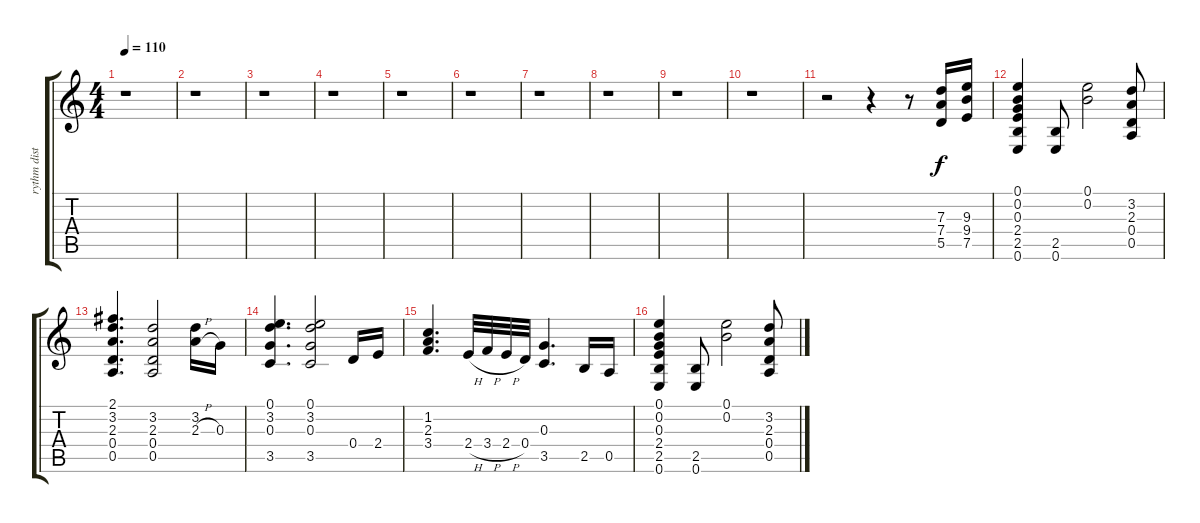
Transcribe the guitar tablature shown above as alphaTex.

\track ("rythm dist." "rythm dist") {instrument distortionguitar}
\staff {score tabs}
\tuning (E4 B3 G3 D3 A2 E2) {hide}
\ts (4 4)
\tempo 110
\clef g2
\ks c
r.1{dy f} |
r.1 |
r.1 |
r.1 |
r.1 |
r.1 |
r.1 |
r.1 |
r.1 |
r.1 |
r.2 r.4 r.8 (7.3 7.4 5.5).16 (9.3 9.4 7.5).16 |
(0.1 0.2 0.3 2.4 2.5 0.6).4 (2.5 0.6).8 (0.1 0.2).2 (3.2 2.3 0.4 0.5).8 |
(2.1 3.2 2.3 0.4 0.5).4{d} (3.2 2.3 0.4 0.5).2 (3.2 2.3{h}).16 0.3.16 |
(0.1 3.2 0.3 3.5).4{d} (0.1 3.2 0.3 3.5).2 0.4.16 2.4.16 |
(1.2 2.3 3.4).4{d} 2.4{h}.32 3.4{h}.32 2.4{h}.32 0.4.32 (0.3 3.5).4{d} 2.5.16 0.5.16 |
(0.1 0.2 0.3 2.4 2.5 0.6).4 (2.5 0.6).8 (0.1 0.2).2 (3.2 2.3 0.4 0.5).8
